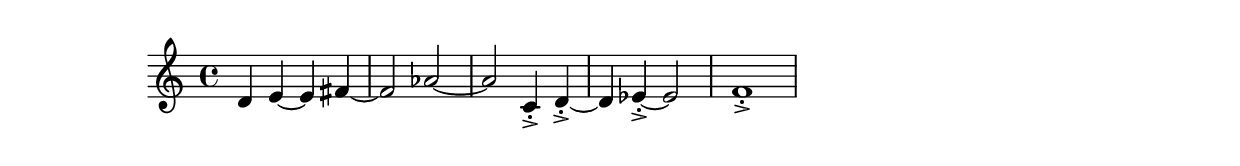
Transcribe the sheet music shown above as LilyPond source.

\version "2.18.2"
\language "english"

\header {
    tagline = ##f
}

\layout {}

\paper {}

\score {
    {
        d'4
        e'4
        ~
        e'4
        fs'4
        ~
        fs'2
        af'2
        ~
        af'2
        c'4
        -\accent
        -\staccato
        d'4
        -\accent
        -\staccato
        ~
        d'4
        ef'4
        -\accent
        -\staccato
        ~
        ef'2
        f'1
        -\accent
        -\staccato
    }
}